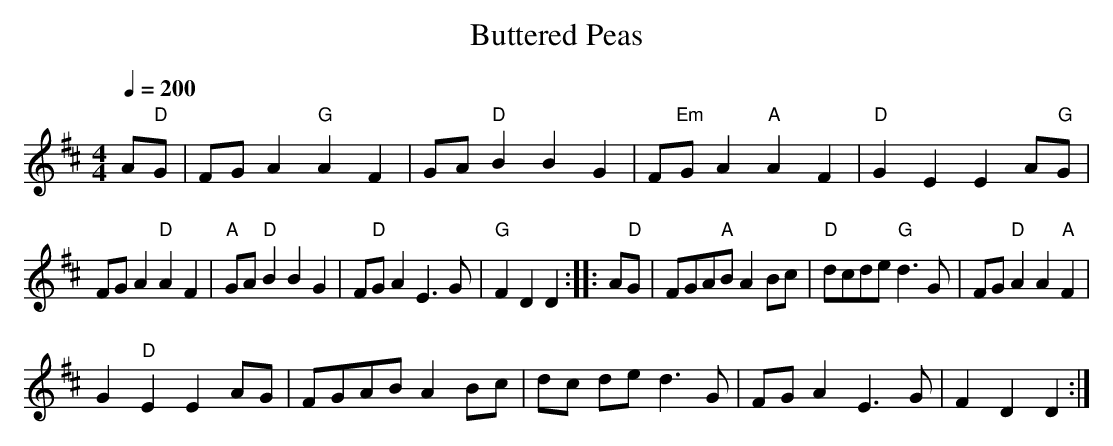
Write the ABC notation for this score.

X:1     %Music
T:Buttered Peas     %Tune name
Q:1/4=200     %Tempo
M:4/4     %Meter
L:1/8     %
K:D
A"D"G |FG A2 "G"A2 F2 |GA "D"B2 B2 G2 |F"Em"G A2 "A"A2 F2 |"D"G2 E2 E2 A"G"G |
FG A2 "D"A2 F2 |"A"GA "D"B2 B2 G2 |F"D"G A2 E3 G |"G"F2 D2 D2 ::A"D"G |FGA"A"B A2 Bc |"D"dcde "G"d3 G |FG "D"A2 A2 "A"F2 |
G2 "D"E2 E2 AG |FGAB A2 Bc |dc de d3 G |FG A2 E3 G |F2 D2 D2 :|
